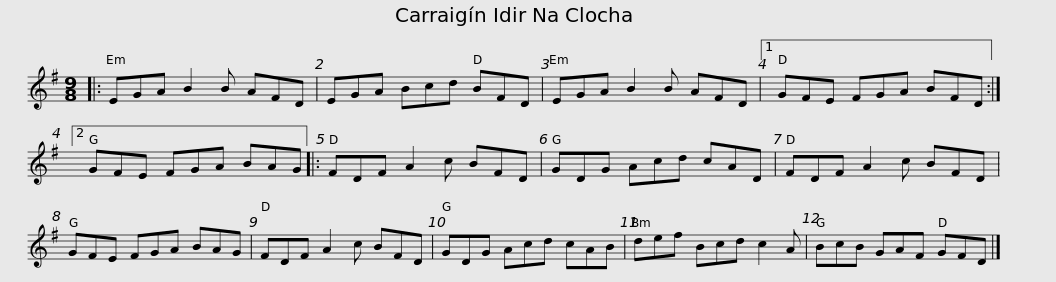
X:1
L:1/8
M:9/8
I:linebreak $
K:Emin
V:1 treble
V:1
|: EGA B2 B AFD | EGA Bcd BFD | EGA B2 B AFD |1 GFE FGA BFD :|2 GFE FGA BAG |:$ %5
 FDF A2 c BFD | GDG Acd cAD | FDF A2 c BFD | GFE FGA BAG |$ FDF A2 c BFD | %10
 GDG Acd cAB | def Bcd c2 A | BcB GAF GFD |] %13
